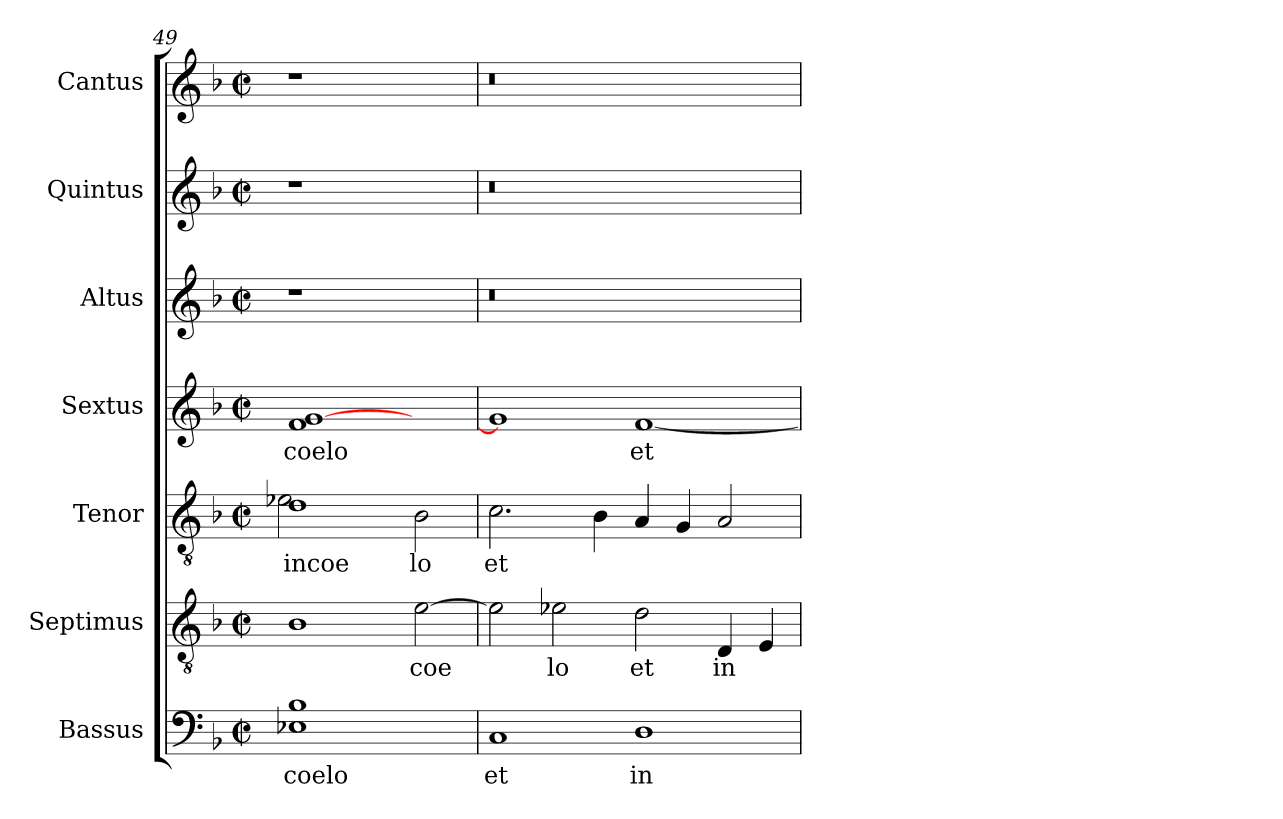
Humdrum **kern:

**kern	**text	**kern	**text	**kern	**text	**kern	**text	**kern	**kern	**kern
*part7	*part7	*part6	*part6	*part5	*part5	*part4	*part4	*part3	*part2	*part1
*staff7	*staff7	*staff6	*staff6	*staff5	*staff5	*staff4	*staff4	*staff3	*staff2	*staff1
*I"Bassus	*	*I"Septimus	*	*I"Tenor	*	*I"Sextus	*	*I"Altus	*I"Quintus	*I"Cantus
*clefF4	*	*clefGv2	*	*clefGv2	*	*clefG2	*	*clefG2	*clefG2	*clefG2
*k[b-]	*	*k[b-]	*	*k[b-]	*	*k[b-]	*	*k[b-]	*k[b-]	*k[b-]
*F:	*	*F:	*	*F:	*	*F:	*	*F:	*F:	*F:
*M2/2	*	*M2/2	*	*M2/2	*	*M2/2	*	*M2/2	*M2/2	*M2/2
*met(c|)	*	*met(c|)	*	*met(c|)	*	*met(c|)	*	*met(c|)	*met(c|)	*met(c|)
=49	=49	=49	=49	=49	=49	=49	=49	=49	=49	=49
!	!LO:LY:b	!	!	!	!LO:LY:b:cj	!	!LO:LY:b:cj	!	!	!
*	*	*	*	*^	*	*	*	*	*	*
1B- 1E-X	coelo	1B-	.	1d	2e-\	incoe	1f [<1g	coelo-	1r	1r	1r
.	.	.	.	.	1ryy	.	.	.	.	.	.
!	!	!	!LO:LY:b	!	!	!LO:LY:b:cj	!	!	!	!	!
2ryy	.	[>2e\	coe-	2B-\	.	lo	2ryy	.	2ryy	2ryy	2ryy
*	*	*	*	*v	*v	*	*	*	*	*	*
=50	=50	=50	=50	=50	=50	=50	=50	=50	=50	=50
!	!LO:LY:b	!	!LO:LY:b	!	!LO:LY:b:cj	!	!LO:LY:b:cj	!	!	!
1C	et	2e\]	--	2.c\	et	1g]	-	0r	0r	0r
!	!	!	!LO:LY:b	!	!	!	!	!	!	!
.	.	2e-\	-lo	.	.	.	.	.	.	.
!	!	!	!	!	!LO:LY:b:cj	!	!	!	!	!
.	.	.	.	4B-\	.	.	.	.	.	.
!	!LO:LY:b	!	!LO:LY:b	!	!LO:LY:b:cj	!	!LO:LY:b:cj	!	!	!
1D	in	2d\	et	4A/	.	[<1f	et	.	.	.
!	!	!	!	!	!LO:LY:b:cj	!	!	!	!	!
.	.	.	.	4G/	.	.	.	.	.	.
!	!	!	!LO:LY:b	!	!LO:LY:b:cj	!	!	!	!	!
.	.	4D/	in	2A/	.	.	.	.	.	.
!	!	!	!LO:LY:b	!	!	!	!	!	!	!
.	.	4E/	.	.	.	.	.	.	.	.
=	=	=	=	=	=	=	=	=	=	=
*-	*-	*-	*-	*-	*-	*-	*-	*-	*-	*-
